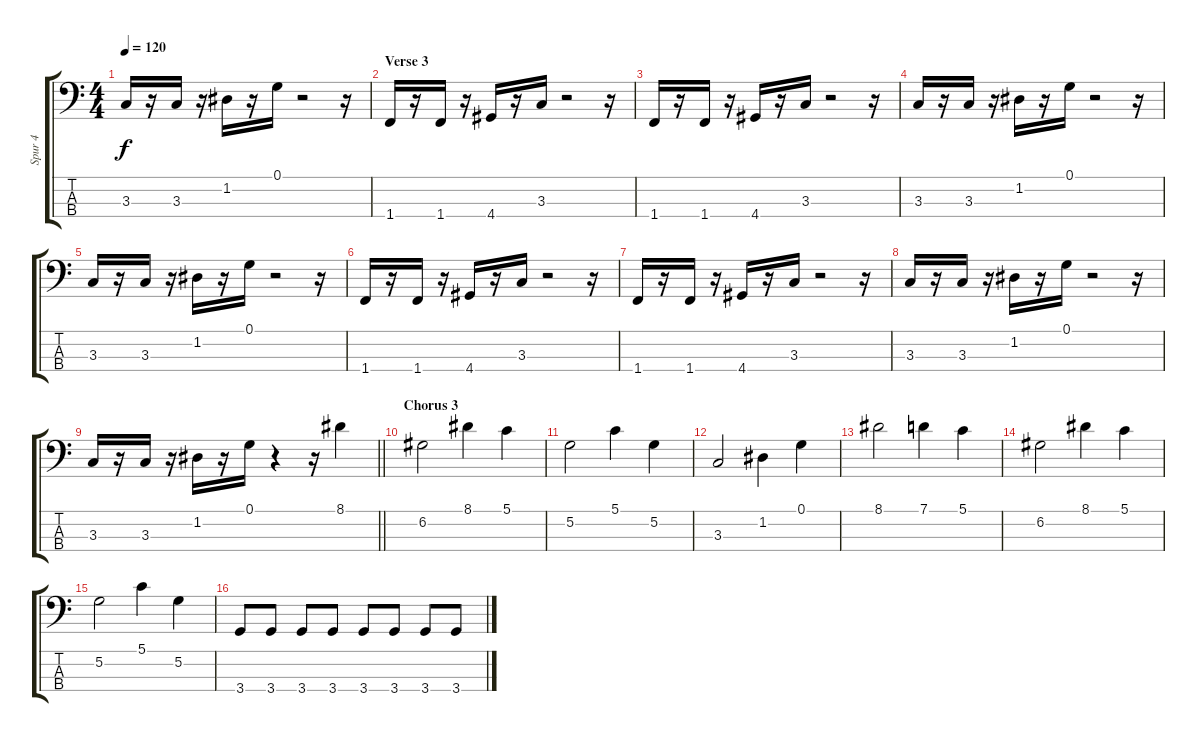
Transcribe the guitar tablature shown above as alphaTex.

\track ("Spur 4" "Spur 4") {instrument fretlessbass}
\staff {score tabs}
\tuning (G2 D2 A1 E1) {hide}
\ts (4 4)
\tempo 120
\clef f4
\ks c
3.3.16{dy f} r.16 3.3.16 r.16 1.2.16 r.16 0.1.16 r.2 r.16 |
\section ("" "Verse 3")
1.4.16 r.16 1.4.16 r.16 4.4.16 r.16 3.3.16 r.2 r.16 |
1.4.16 r.16 1.4.16 r.16 4.4.16 r.16 3.3.16 r.2 r.16 |
3.3.16 r.16 3.3.16 r.16 1.2.16 r.16 0.1.16 r.2 r.16 |
3.3.16 r.16 3.3.16 r.16 1.2.16 r.16 0.1.16 r.2 r.16 |
1.4.16 r.16 1.4.16 r.16 4.4.16 r.16 3.3.16 r.2 r.16 |
1.4.16 r.16 1.4.16 r.16 4.4.16 r.16 3.3.16 r.2 r.16 |
3.3.16 r.16 3.3.16 r.16 1.2.16 r.16 0.1.16 r.2 r.16 |
\barLineRight lightlight
3.3.16 r.16 3.3.16 r.16 1.2.16 r.16 0.1.16 r.4 r.16 8.1.4 |
\section ("" "Chorus 3")
6.2.2 8.1.4 5.1.4 |
5.2.2 5.1.4 5.2.4 |
3.3.2 1.2.4 0.1.4 |
8.1.2 7.1.4 5.1.4 |
6.2.2 8.1.4 5.1.4 |
5.2.2 5.1.4 5.2.4 |
3.4.8 3.4.8 3.4.8 3.4.8 3.4.8 3.4.8 3.4.8 3.4.8
